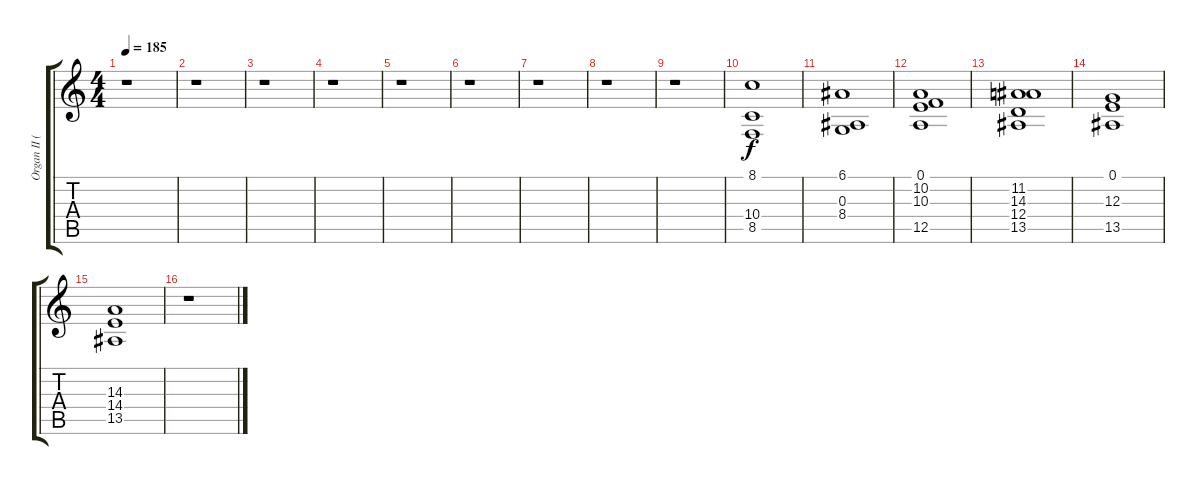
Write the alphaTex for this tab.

\track ("Organ II (Synth V)" "Organ II (") {instrument percussiveorgan}
\staff {score tabs}
\tuning (E4 B3 G3 D3 A2 E2) {hide}
\ts (4 4)
\tempo 185
\clef g2
\ks c
r.1{dy f} |
r.1 |
r.1 |
r.1 |
r.1 |
r.1 |
r.1 |
r.1 |
r.1 |
(8.1 10.4 8.5).1 |
(6.1 0.3 8.4).1 |
(0.1 10.2 10.3 12.5).1 |
(11.2 14.3 12.4 13.5).1 |
(0.1 12.3 13.5).1 |
(14.3 14.4 13.5).1 |
r.1
